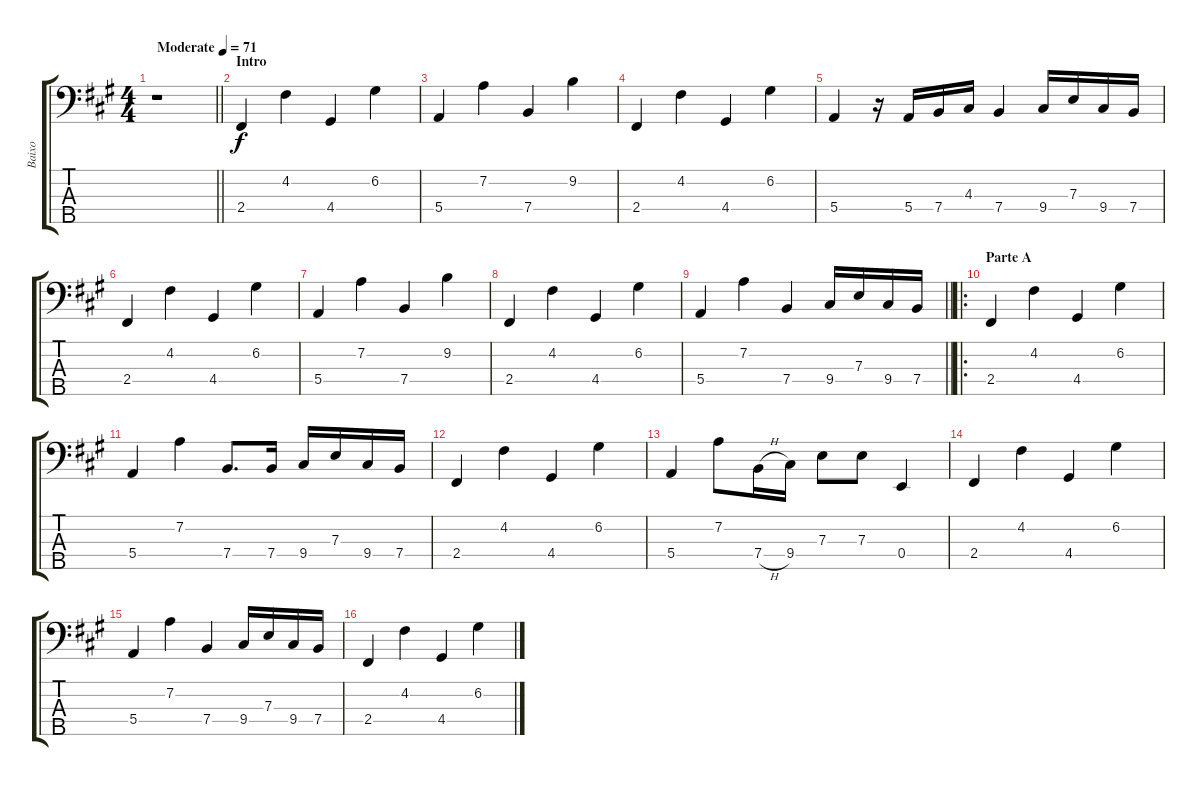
\track ("Baixo" "Baixo") {instrument electricbasspick}
\staff {score tabs}
\tuning (G2 D2 A1 E1 B0) {hide}
\ts (4 4)
\tempo (71 "Moderate")
\clef f4
\barLineRight lightlight
\ks a
r.1{dy f instrument electricbasspick} |
\section ("" "Intro")
2.4.4 4.2.4 4.4.4 6.2.4 |
5.4.4 7.2.4 7.4.4 9.2.4 |
2.4.4 4.2.4 4.4.4 6.2.4 |
5.4.4 r.16 5.4.16 7.4.16 4.3.16 7.4.4 9.4.16 7.3.16 9.4.16 7.4.16 |
2.4.4 4.2.4 4.4.4 6.2.4 |
5.4.4 7.2.4 7.4.4 9.2.4 |
2.4.4 4.2.4 4.4.4 6.2.4 |
\barLineRight lightlight
5.4.4 7.2.4 7.4.4 9.4.16 7.3.16 9.4.16 7.4.16 |
\ro
\section ("" "Parte A")
2.4.4 4.2.4 4.4.4 6.2.4 |
5.4.4 7.2.4 7.4.8{d} 7.4.16 9.4.16 7.3.16 9.4.16 7.4.16 |
2.4.4 4.2.4 4.4.4 6.2.4 |
5.4.4 7.2.8 7.4{h}.16 9.4.16 7.3.8 7.3.8 0.4.4 |
2.4.4 4.2.4 4.4.4 6.2.4 |
5.4.4 7.2.4 7.4.4 9.4.16 7.3.16 9.4.16 7.4.16 |
2.4.4 4.2.4 4.4.4 6.2.4
